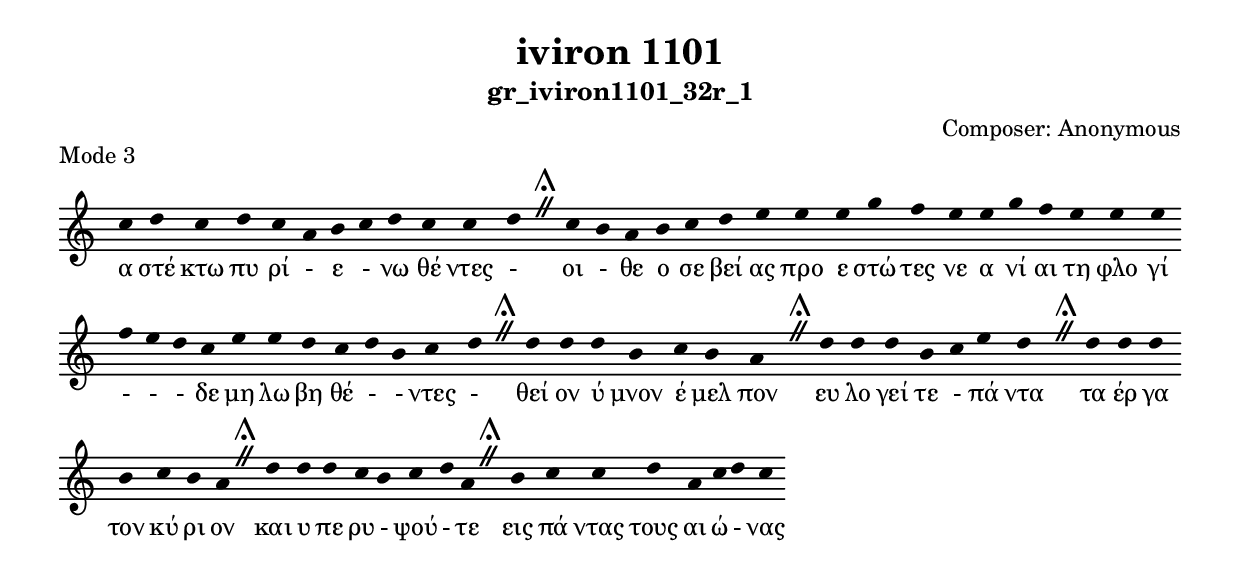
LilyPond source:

\include "gregorian.ly"

	\header {
 	  title = "iviron 1101"
	  subtitle = "gr_iviron1101_32r_1"
	  composer = "Composer: Αnonymous"
	  piece = "Mode 3"
	}

	chant = {
	  c''4 d''4 c''4 d''4 c''4 a'4 b'4 c''4 d''4 c''4 c''4 d''4 \divisioMaior
 c''4 b'4 a'4 b'4 c''4 d''4 e''4 e''4 e''4 g''4 f''4 e''4 e''4 g''4 f''4 e''4 e''4 e''4 f''4 e''4 d''4 c''4 e''4 e''4 d''4 c''4 d''4 b'4 c''4 d''4 \divisioMaior
 d''4 d''4 d''4 b'4 c''4 b'4 a'4 \divisioMaior
 d''4 d''4 d''4 b'4 c''4 e''4 d''4 \divisioMaior
 d''4 d''4 d''4 b'4 c''4 b'4 a'4 \divisioMaior
 d''4 d''4 d''4 c''4 b'4 c''4 d''4 a'4 \divisioMaior
 b'4 c''4 c''4 d''4 a'4 c''4 d''4 c''4\finalis
	}

	verba = \lyricmode {α στέ κτω πυ ρί - ε - νω θέ ντες - 
οι - θε ο σε βεί ας προ ε στώ τες νε α νί αι τη φλο γί -  -  - δε μη λω βη θέ -  - ντες - 
θεί ον ύ μνον έ μελ πον 
ευ λο γεί τε - πά ντα 
τα έρ γα τον κύ ρι ον 
και υ πε ρυ - ψού - τε 
εις πά ντας τους αι ώ - νας 
	}


	\score {
	  \new Staff <<
	  \new Voice = "melody" \chant
	  \new Lyrics = "one" \lyricsto melody \verba
	  >>
	  \layout {
	    \context {
	      \Staff
	      \remove "Time_signature_engraver"
	      \remove "Bar_engraver"
	    }
	    \context {
	      \Voice
	      \remove "Stem_engraver"
	    }
	  }
	}